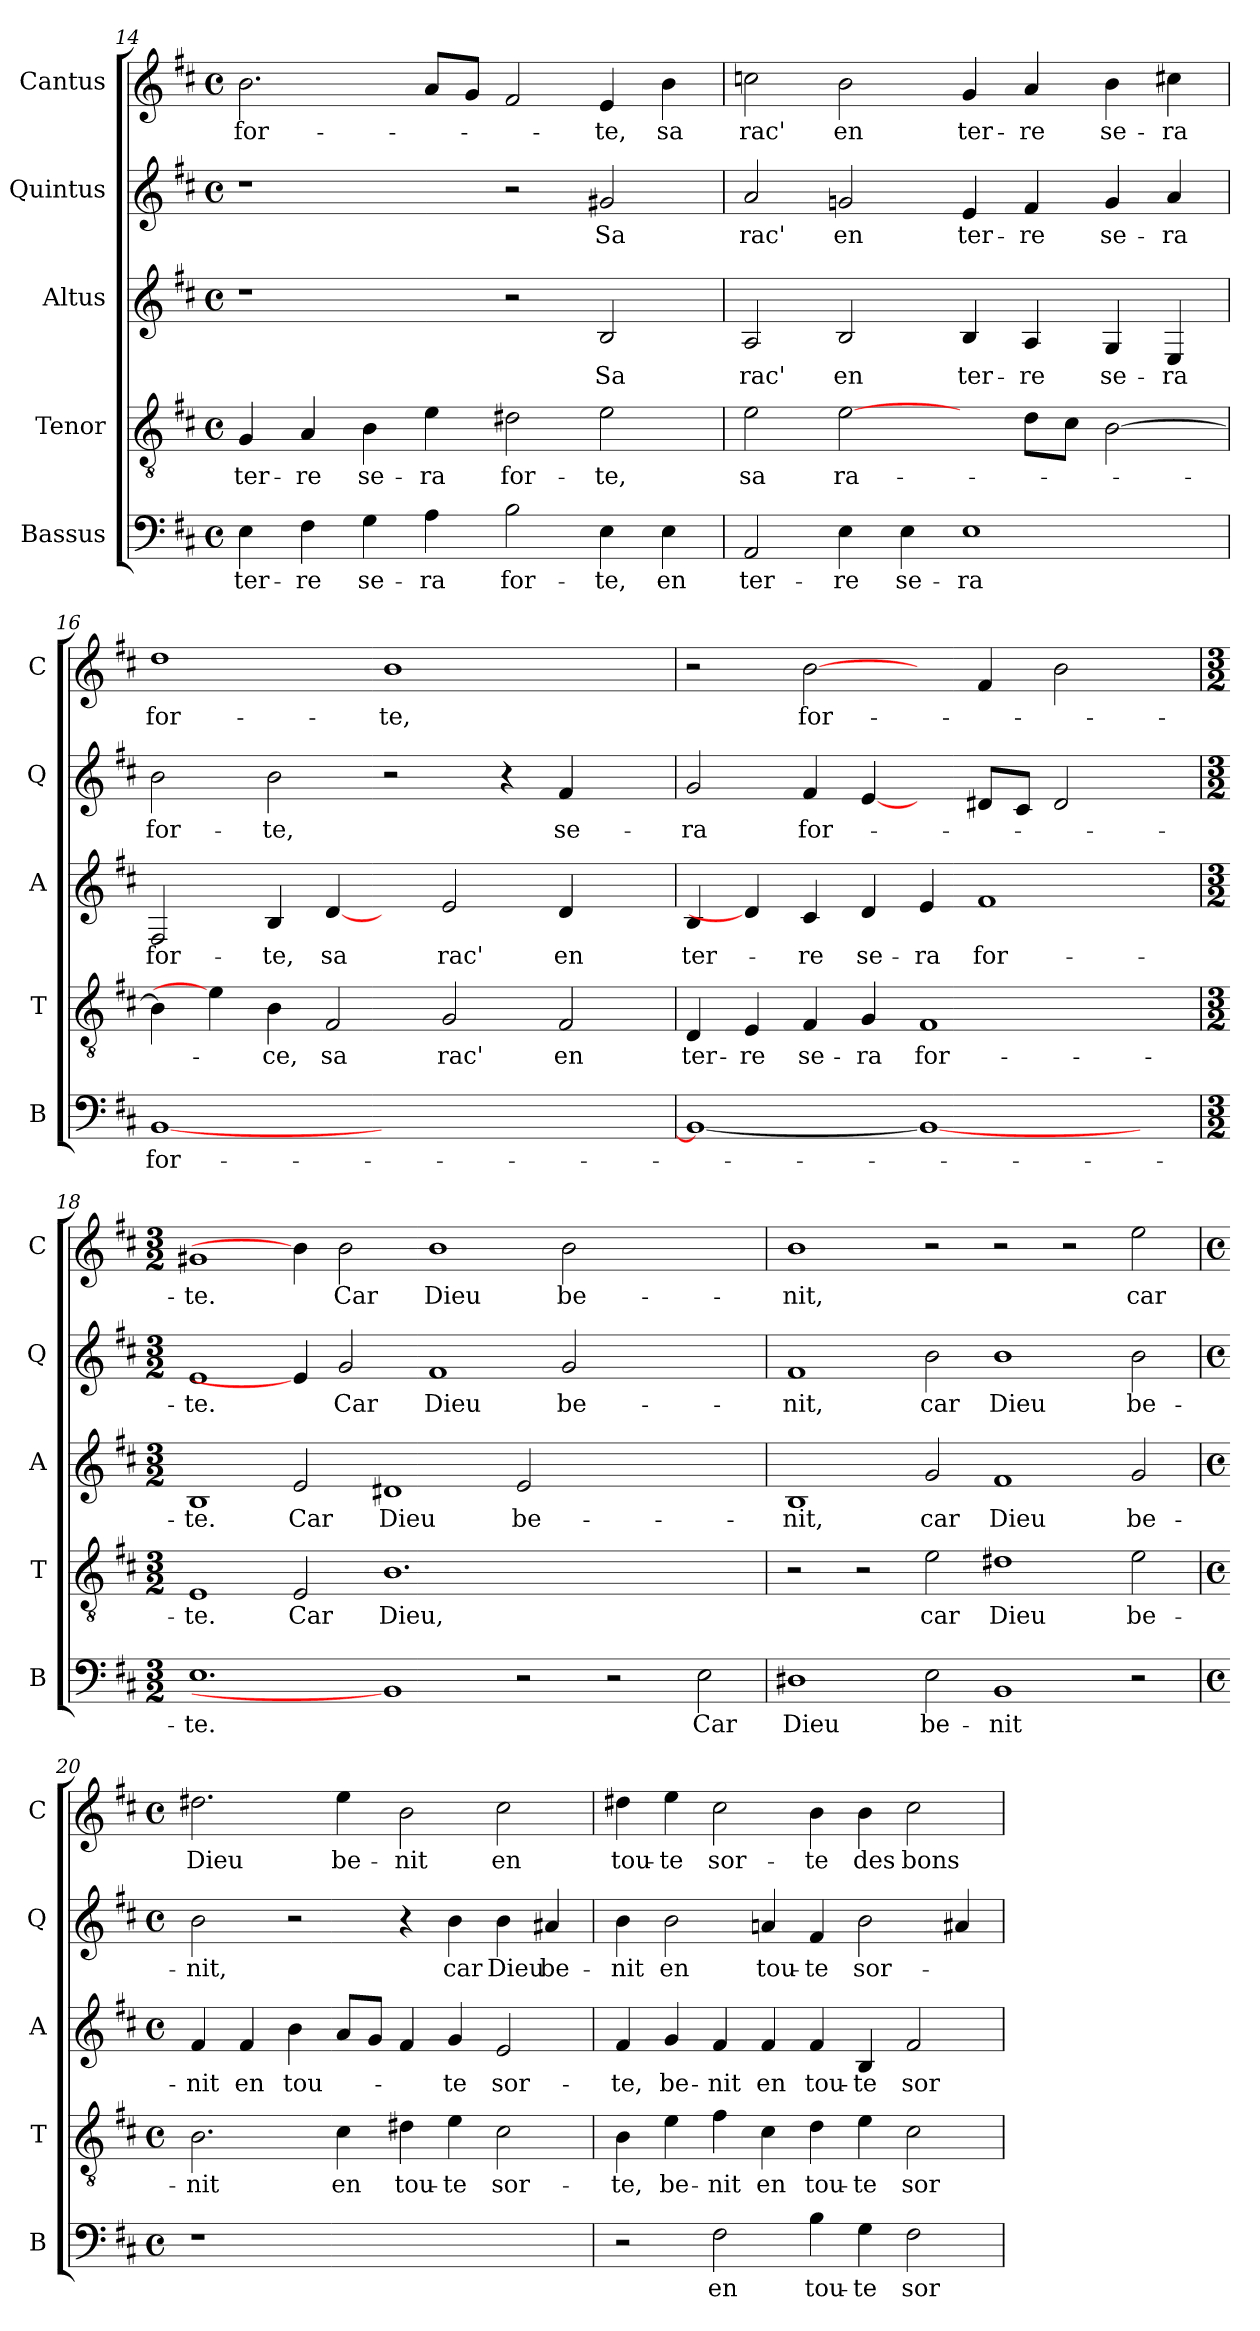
**kern	**text	**kern	**text	**kern	**text	**kern	**text	**kern	**text
*part5	*part5	*part4	*part4	*part3	*part3	*part2	*part2	*part1	*part1
*staff5	*staff5	*staff4	*staff4	*staff3	*staff3	*staff2	*staff2	*staff1	*staff1
*I"Bassus	*	*I"Tenor	*	*I"Altus	*	*I"Quintus	*	*I"Cantus	*
*I'B	*	*I'T	*	*I'A	*	*I'Q	*	*I'C	*
*clefF4	*	*clefGv2	*	*clefG2	*	*clefG2	*	*clefG2	*
*k[f#c#]	*	*k[f#c#]	*	*k[f#c#]	*	*k[f#c#]	*	*k[f#c#]	*
*D:	*	*D:	*	*D:	*	*D:	*	*D:	*
*M4/4	*	*M4/4	*	*M4/4	*	*M4/4	*	*M4/4	*
*met(c)	*	*met(c)	*	*met(c)	*	*met(c)	*	*met(c)	*
=14	=14	=14	=14	=14	=14	=14	=14	=14	=14
!	!LO:LY:b	!	!LO:LY:b	!	!	!	!	!	!LO:LY:b
4E\	ter-	4G/	ter-	1r	.	1r	.	2.b\	for-
!	!LO:LY:b	!	!LO:LY:b	!	!	!	!	!	!
4F#\	-re	4A/	-re	.	.	.	.	.	.
!	!LO:LY:b	!	!LO:LY:b	!	!	!	!	!	!
4G\	se-	4B\	se-	.	.	.	.	.	.
!	!LO:LY:b	!	!LO:LY:b	!	!	!	!	!	!
4A\	-ra	4e\	-ra	.	.	.	.	8a/L	.
.	.	.	.	.	.	.	.	8g/J	.
!	!LO:LY:b	!	!LO:LY:b	!	!	!	!	!	!
2B\	for-	2d#X\	for-	2r	.	2r	.	2f#/	.
!	!LO:LY:b	!	!LO:LY:b	!	!LO:LY:b	!	!LO:LY:b	!	!LO:LY:b
4E\	-te,	2e\	-te,	2B/	Sa	2g#X/	Sa	4e/	-te,
!	!LO:LY:b	!	!	!	!	!	!	!	!LO:LY:b
4E\	en	.	.	.	.	.	.	4b\	sa
=15	=15	=15	=15	=15	=15	=15	=15	=15	=15
!	!LO:LY:b	!	!LO:LY:b	!	!LO:LY:b	!	!LO:LY:b	!	!LO:LY:b
2AA/	ter-	2e\	sa	2A/	rac'	2a/	rac'	2ccn\	rac'
!	!LO:LY:b	!	!LO:LY:b	!	!LO:LY:b	!	!LO:LY:b	!	!LO:LY:b
4E\	-re	[2e\	ra-	2B/	en	2gni/	en	2b\	en
!	!LO:LY:b	!	!	!	!	!	!	!	!
4E\	se-	.	.	.	.	.	.	.	.
!	!LO:LY:b	!	!	!	!LO:LY:b	!	!LO:LY:b	!	!LO:LY:b
1E	-ra	4ryy	.	4B/	ter-	4e/	ter-	4g/	ter-
!	!	!	!	!	!LO:LY:b	!	!LO:LY:b	!	!LO:LY:b
.	.	8d\L	.	4A/	-re	4f#/	-re	4a/	-re
.	.	8c#\J	.	.	.	.	.	.	.
!	!	!	!	!	!LO:LY:b	!	!LO:LY:b	!	!LO:LY:b
.	.	[2B\	.	4G/	se-	4g/	se-	4b\	se-
!	!	!	!	!	!LO:LY:b	!	!LO:LY:b	!	!LO:LY:b
.	.	.	.	4E/	-ra	4a/	-ra	4cc#X\	-ra
!!LO:LB:g=z
=16	=16	=16	=16	=16	=16	=16	=16	=16	=16
!	!LO:LY:b	!	!	!	!LO:LY:b	!	!LO:LY:b	!	!LO:LY:b
[1BB	for-	4B\]	.	2F#/	for-	2b\	for-	1dd	for-
.	.	4e\]	.	.	.	.	.	.	.
!	!	!	!LO:LY:b	!	!LO:LY:b	!	!LO:LY:b	!	!
.	.	4B\	-ce,	4B/	-te,	2b\	-te,	.	.
!	!	!	!LO:LY:b	!	!LO:LY:b	!	!	!	!
.	.	2F#/	sa	[4d/	sa	.	.	.	.
!	!	!	!	!	!	!	!	!	!LO:LY:b
1ryy	.	.	.	4ryy	.	2r	.	1b	-te,
!	!	!	!LO:LY:b	!	!LO:LY:b	!	!	!	!
.	.	2G/	rac'	2e/	rac'	.	.	.	.
.	.	.	.	.	.	4r	.	.	.
!	!	!	!LO:LY:b	!	!LO:LY:b	!	!LO:LY:b	!	!
.	.	2F#/	en	4d/	en	4f#/	se-	.	.
4ryy	.	.	.	4ryy	.	4ryy	.	4ryy	.
=17	=17	=17	=17	=17	=17	=17	=17	=17	=17
!	!	!	!LO:LY:b	!	!LO:LY:b	!	!LO:LY:b	!	!
1BB_	.	4D/	ter-	4B/	ter-	2g/	-ra	2r	.
!	!	!	!LO:LY:b	!	!	!	!	!	!
.	.	4E/	-re	4d/]	.	.	.	.	.
!	!	!	!LO:LY:b	!	!LO:LY:b	!	!LO:LY:b	!	!LO:LY:b
.	.	4F#/	se-	4c#/	-re	4f#/	for-	[2b\	for-
!	!	!	!LO:LY:b	!	!LO:LY:b	!	!	!	!
.	.	4G/	-ra	4d/	se-	[4e/	.	.	.
!	!	!	!LO:LY:b	!	!LO:LY:b	!	!	!	!
1BB_	.	1F#	for-	4e/	-ra	4ryy	.	4ryy	.
!	!	!	!	!	!LO:LY:b	!	!	!	!
.	.	.	.	1f#	for-	8d#X/L	.	4f#/	.
.	.	.	.	.	.	8c#/J	.	.	.
.	.	.	.	.	.	2d#/	.	2b\	.
4ryy	.	4ryy	.	.	.	4ryy	.	4ryy	.
=18	=18	=18	=18	=18	=18	=18	=18	=18	=18
*M3/2	*	*M3/2	*	*M3/2	*	*M3/2	*	*M3/2	*
!	!LO:LY:b	!	!LO:LY:b	!	!LO:LY:b	!	!LO:LY:b	!	!LO:LY:b
1.E	-te.	1E	-te.	1B	-te.	1e	-te.	1g#X	-te.
!	!	!	!LO:LY:b	!	!LO:LY:b	!	!	!	!
.	.	2E/	Car	2e/	Car	4e/]	.	4b\]	.
!	!	!	!	!	!	!	!LO:LY:b	!	!LO:LY:b
.	.	.	.	.	.	2g/	Car	2b\	Car
!	!	!	!LO:LY:b	!	!LO:LY:b	!	!	!	!
1BB]	.	1.B	Dieu,	1d#X	Dieu	.	.	.	.
!	!	!	!	!	!	!	!LO:LY:b	!	!LO:LY:b
.	.	.	.	.	.	1f#	Dieu	1b	Dieu
!	!	!	!	!	!LO:LY:b	!	!	!	!
2r	.	.	.	2e/	be-	.	.	.	.
!	!	!	!	!	!	!	!LO:LY:b	!	!LO:LY:b
.	.	.	.	.	.	2g/	be-	2b\	be-
2r	.	1ryy	.	1ryy	.	.	.	.	.
.	.	.	.	.	.	2.ryy	.	2.ryy	.
!	!LO:LY:b	!	!	!	!	!	!	!	!
2E\	Car	.	.	.	.	.	.	.	.
=19	=19	=19	=19	=19	=19	=19	=19	=19	=19
!	!LO:LY:b	!	!	!	!LO:LY:b	!	!LO:LY:b	!	!LO:LY:b
1D#X	Dieu	2r	.	1B	-nit,	1f#	-nit,	1b	-nit,
.	.	2r	.	.	.	.	.	.	.
!	!LO:LY:b	!	!LO:LY:b	!	!LO:LY:b	!	!LO:LY:b	!	!
2E\	be-	2e\	car	2g/	car	2b\	car	2r	.
!	!LO:LY:b	!	!LO:LY:b	!	!LO:LY:b	!	!LO:LY:b	!	!
1BB	-nit	1d#X	Dieu	1f#	Dieu	1b	Dieu	2r	.
.	.	.	.	.	.	.	.	2r	.
!	!	!	!LO:LY:b	!	!LO:LY:b	!	!LO:LY:b	!	!LO:LY:b
2r	.	2e\	be-	2g/	be-	2b\	be-	2ee\	car
!!LO:PB:g=z
=20	=20	=20	=20	=20	=20	=20	=20	=20	=20
*M4/4	*	*M4/4	*	*M4/4	*	*M4/4	*	*M4/4	*
*met(c)	*	*met(c)	*	*met(c)	*	*met(c)	*	*met(c)	*
!	!	!	!LO:LY:b	!	!LO:LY:b	!	!LO:LY:b	!	!LO:LY:b
1r	.	2.B\	-nit	4f#/	-nit	2b\	-nit,	2.dd#X\	Dieu
!	!	!	!	!	!LO:LY:b	!	!	!	!
.	.	.	.	4f#/	en	.	.	.	.
!	!	!	!	!	!LO:LY:b	!	!	!	!
.	.	.	.	4b\	tou-	2r	.	.	.
!	!	!	!LO:LY:b	!	!	!	!	!	!LO:LY:b
.	.	4c#\	en	8a/L	.	.	.	4ee\	be-
.	.	.	.	8g/J	.	.	.	.	.
!	!	!	!LO:LY:b	!	!	!	!	!	!LO:LY:b
1ryy	.	4d#X\	tou-	4f#/	.	4r	.	2b\	-nit
!	!	!	!LO:LY:b	!	!LO:LY:b	!	!LO:LY:b	!	!
.	.	4e\	-te	4g/	-te	4b\	car	.	.
!	!	!	!LO:LY:b	!	!LO:LY:b	!	!LO:LY:b	!	!LO:LY:b
.	.	2c#\	sor-	2e/	sor-	4b\	Dieu	2cc#\	en
!	!	!	!	!	!	!	!LO:LY:b	!	!
.	.	.	.	.	.	4a#X/	be-	.	.
=21	=21	=21	=21	=21	=21	=21	=21	=21	=21
!	!	!	!LO:LY:b	!	!LO:LY:b	!	!LO:LY:b	!	!LO:LY:b
2r	.	4B\	-te,	4f#/	-te,	4b\	-nit	4dd#X\	tou-
!	!	!	!LO:LY:b	!	!LO:LY:b	!	!LO:LY:b	!	!LO:LY:b
.	.	4e\	be-	4g/	be-	2b\	en	4ee\	-te
!	!LO:LY:b	!	!LO:LY:b	!	!LO:LY:b	!	!	!	!LO:LY:b
2F#\	en	4f#\	-nit	4f#/	-nit	.	.	2cc#\	sor-
!	!	!	!LO:LY:b	!	!LO:LY:b	!	!LO:LY:b	!	!
.	.	4c#\	en	4f#/	en	4ani/	tou-	.	.
!	!LO:LY:b	!	!LO:LY:b	!	!LO:LY:b	!	!LO:LY:b	!	!LO:LY:b
4B\	tou-	4d\	tou-	4f#/	tou-	4f#/	-te	4b\	-te
!	!LO:LY:b	!	!LO:LY:b	!	!LO:LY:b	!	!LO:LY:b	!	!LO:LY:b
4G\	-te	4e\	-te	4B/	-te	2b\	sor-	4b\	des
!	!LO:LY:b	!	!LO:LY:b	!	!LO:LY:b	!	!	!	!LO:LY:b
2F#\	sor-	2c#\	sor-	2f#/	sor-	.	.	2cc#\	bons
.	.	.	.	.	.	4a#X/	.	.	.
=	=	=	=	=	=	=	=	=	=
*-	*-	*-	*-	*-	*-	*-	*-	*-	*-
